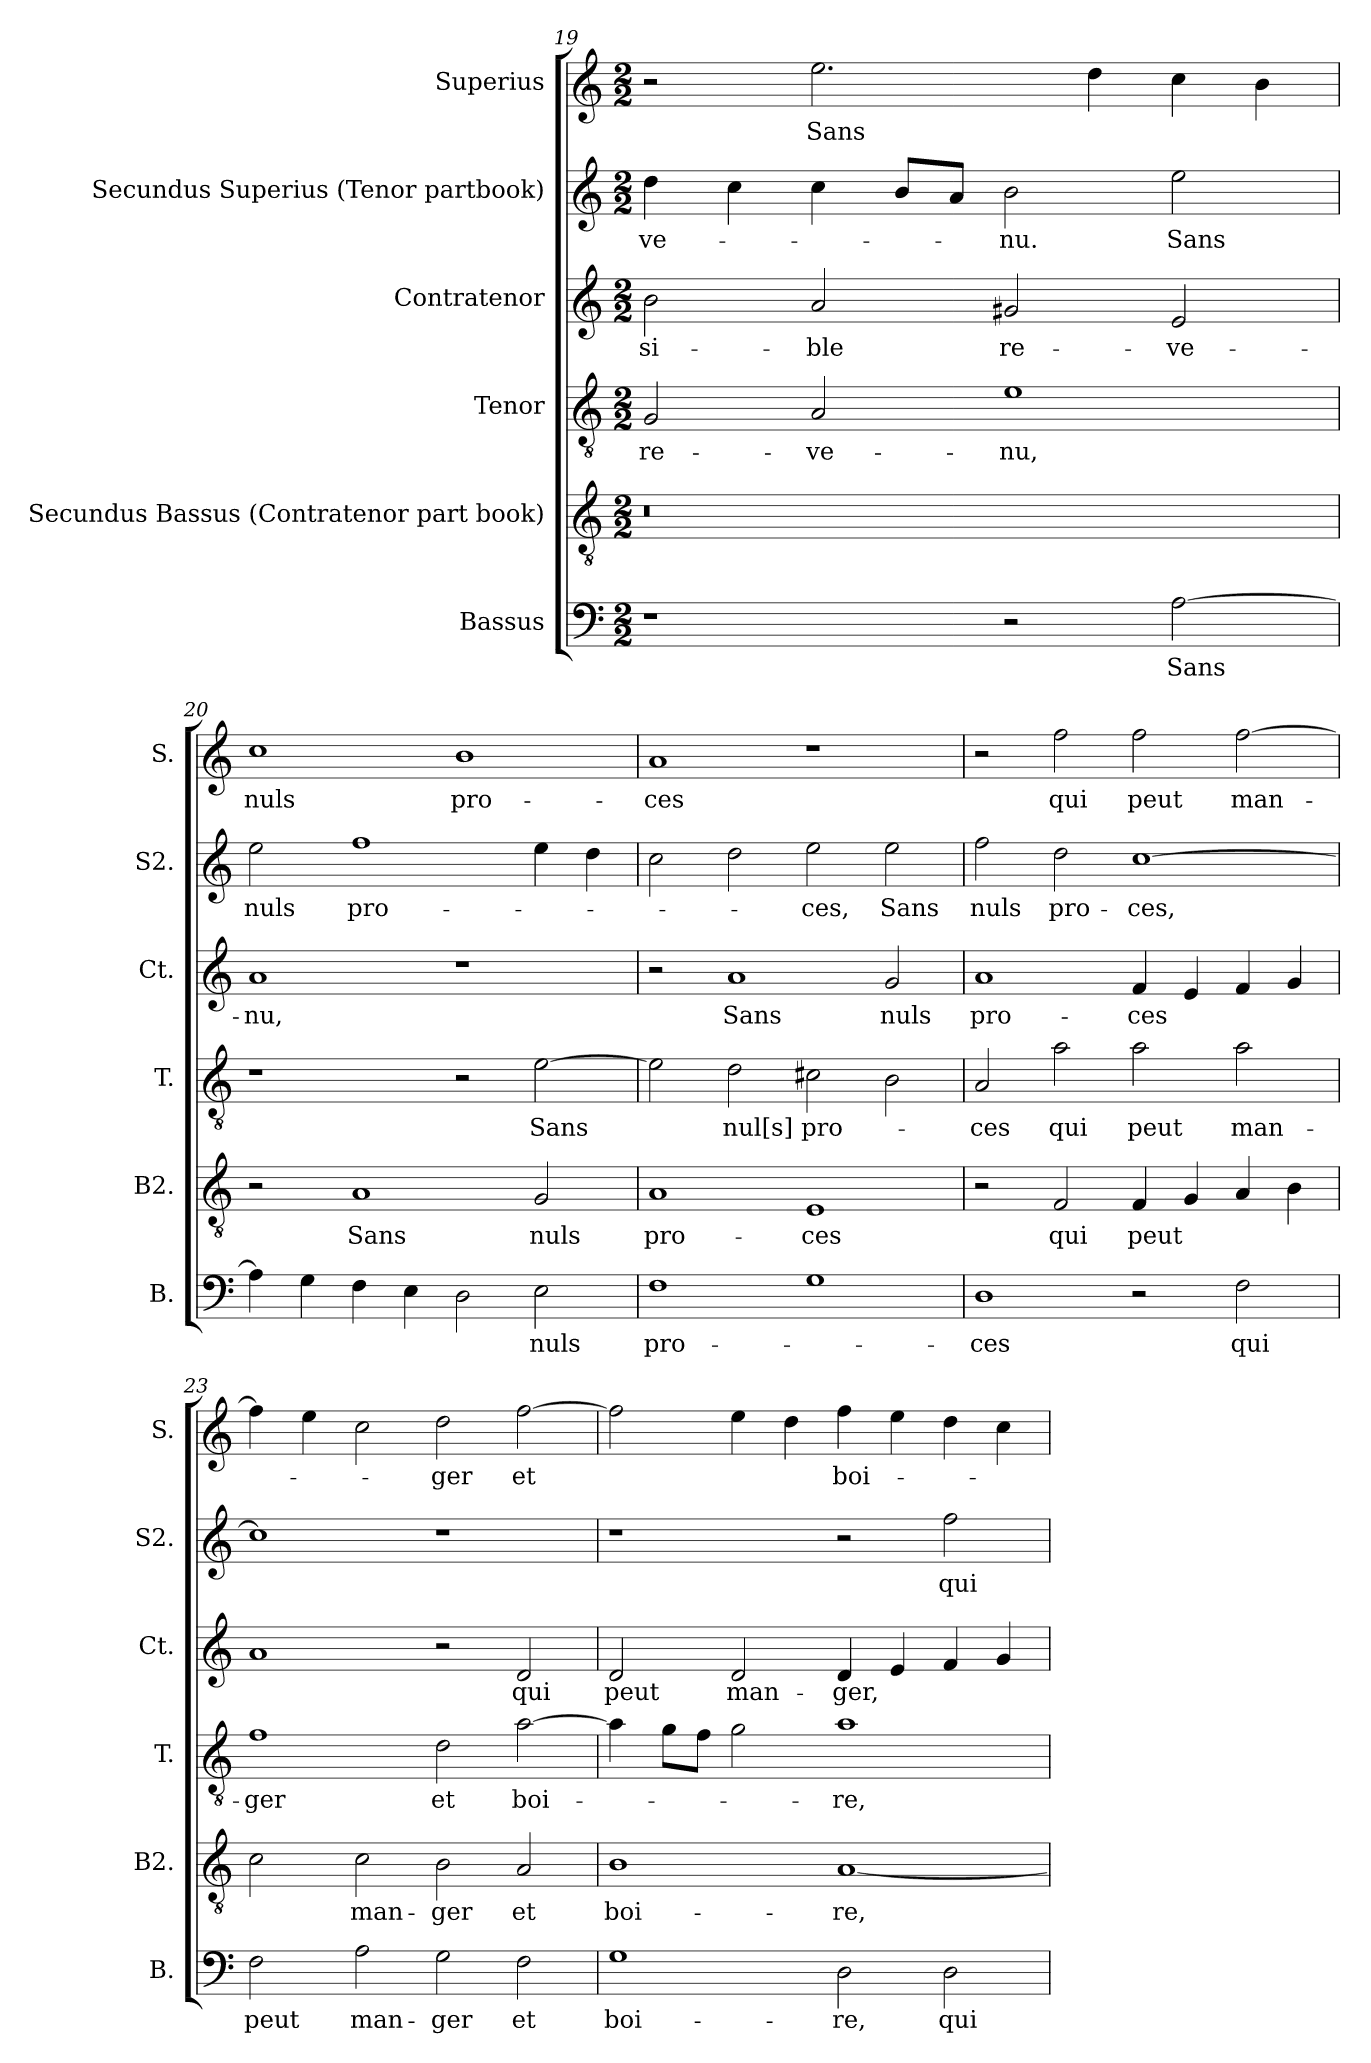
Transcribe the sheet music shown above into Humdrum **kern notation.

**kern	**text	**kern	**text	**kern	**text	**kern	**text	**kern	**text	**kern	**text
*part6	*part6	*part5	*part5	*part4	*part4	*part3	*part3	*part2	*part2	*part1	*part1
*staff6	*staff6	*staff5	*staff5	*staff4	*staff4	*staff3	*staff3	*staff2	*staff2	*staff1	*staff1
*I"Bassus	*	*I"Secundus Bassus (Contratenor part book)	*	*I"Tenor	*	*I"Contratenor	*	*I"Secundus Superius (Tenor partbook)	*	*I"Superius	*
*I'B.	*	*I'B2.	*	*I'T.	*	*I'Ct.	*	*I'S2.	*	*I'S.	*
*clefF4	*	*clefGv2	*	*clefGv2	*	*clefG2	*	*clefG2	*	*clefG2	*
*	*	*ITrd7c12	*	*ITrd7c12	*	*	*	*	*	*	*
*k[]	*	*k[]	*	*k[]	*	*k[]	*	*k[]	*	*k[]	*
*C:	*	*C:	*	*C:	*	*C:	*	*C:	*	*C:	*
*M2/2	*	*M2/2	*	*M2/2	*	*M2/2	*	*M2/2	*	*M2/2	*
=19	=19	=19	=19	=19	=19	=19	=19	=19	=19	=19	=19
!	!	!LO:N:vis=0	!	!	!	!	!	!	!	!	!
1r	.	1r	.	2GG/	re-	2b\	-si-	4dd\	-ve-	2r	.
.	.	.	.	.	.	.	.	4cc\	.	.	.
.	.	.	.	2AA/	-ve-	2a/	-ble	4cc\	.	2.ee\	Sans
.	.	.	.	.	.	.	.	8b/L	.	.	.
.	.	.	.	.	.	.	.	8a/J	.	.	.
2r	.	1ryy	.	1E\	-nu,	2g#X/	re-	2b\	-nu.	.	.
.	.	.	.	.	.	.	.	.	.	4dd\	.
[2A\	Sans	.	.	.	.	2e/	-ve-	2ee\	Sans	4cc\	.
.	.	.	.	.	.	.	.	.	.	4b\	.
!!LO:LB:g=z
=20	=20	=20	=20	=20	=20	=20	=20	=20	=20	=20	=20
4A\]	.	2r	.	1r	.	1a/	-nu,	2ee\	nuls	1cc\	nuls
4G\	.	.	.	.	.	.	.	.	.	.	.
4F\	.	1AA/	Sans	.	.	.	.	1ff\	pro-	.	.
4E\	.	.	.	.	.	.	.	.	.	.	.
2D\	.	.	.	2r	.	1r	.	.	.	1b\	pro-
2E\	nuls	2GG/	nuls	[2E\	Sans	.	.	4ee\	.	.	.
.	.	.	.	.	.	.	.	4dd\	.	.	.
=21	=21	=21	=21	=21	=21	=21	=21	=21	=21	=21	=21
1F\	pro-	1AA/	pro-	2E\]	.	2r	.	2cc\	.	1a/	-ces
.	.	.	.	2D\	nul[s]	1a/	Sans	2dd\	.	.	.
1G\	.	1EE/	-ces	2C#X\	pro-	.	.	2ee\	-ces,	1r	.
.	.	.	.	2BB\	.	2g/	nuls	2ee\	Sans	.	.
=22	=22	=22	=22	=22	=22	=22	=22	=22	=22	=22	=22
1D\	-ces	2r	.	2AA/	-ces	1a/	pro-	2ff\	nuls	2r	.
.	.	2FF/	qui	2A\	qui	.	.	2dd\	pro-	2ff\	qui
2r	.	4FF/	peut	2A\	peut	4f/	-ces	[1cc\	-ces,	2ff\	peut
.	.	4GG/	.	.	.	4e/	.	.	.	.	.
2F\	qui	4AA/	.	2A\	man-	4f/	.	.	.	[2ff\	man-
.	.	4BB\	.	.	.	4g/	.	.	.	.	.
=23	=23	=23	=23	=23	=23	=23	=23	=23	=23	=23	=23
2F\	peut	2C\	.	1F\	-ger	1a/	.	1cc\]	.	4ff\]	.
.	.	.	.	.	.	.	.	.	.	4ee\	.
2A\	man-	2C\	man-	.	.	.	.	.	.	2cc\	.
2G\	-ger	2BB\	-ger	2D\	et	2r	.	1r	.	2dd\	-ger
2F\	et	2AA/	et	[2A\	boi-	2d/	qui	.	.	[2ff\	et
!!LO:PB:g=z
=24	=24	=24	=24	=24	=24	=24	=24	=24	=24	=24	=24
1G\	boi-	1BB\	boi-	4A\]	.	2d/	peut	1r	.	2ff\]	.
.	.	.	.	8G\L	.	.	.	.	.	.	.
.	.	.	.	8F\J	.	.	.	.	.	.	.
.	.	.	.	2G\	.	2d/	man-	.	.	4ee\	.
.	.	.	.	.	.	.	.	.	.	4dd\	.
2D\	-re,	[1AA/	-re,	1A\	-re,	4d/	-ger,	2r	.	4ff\	boi-
.	.	.	.	.	.	4e/	.	.	.	4ee\	.
2D\	qui	.	.	.	.	4f/	.	2ff\	qui	4dd\	.
.	.	.	.	.	.	4g/	.	.	.	4cc\	.
=	=	=	=	=	=	=	=	=	=	=	=
*-	*-	*-	*-	*-	*-	*-	*-	*-	*-	*-	*-
